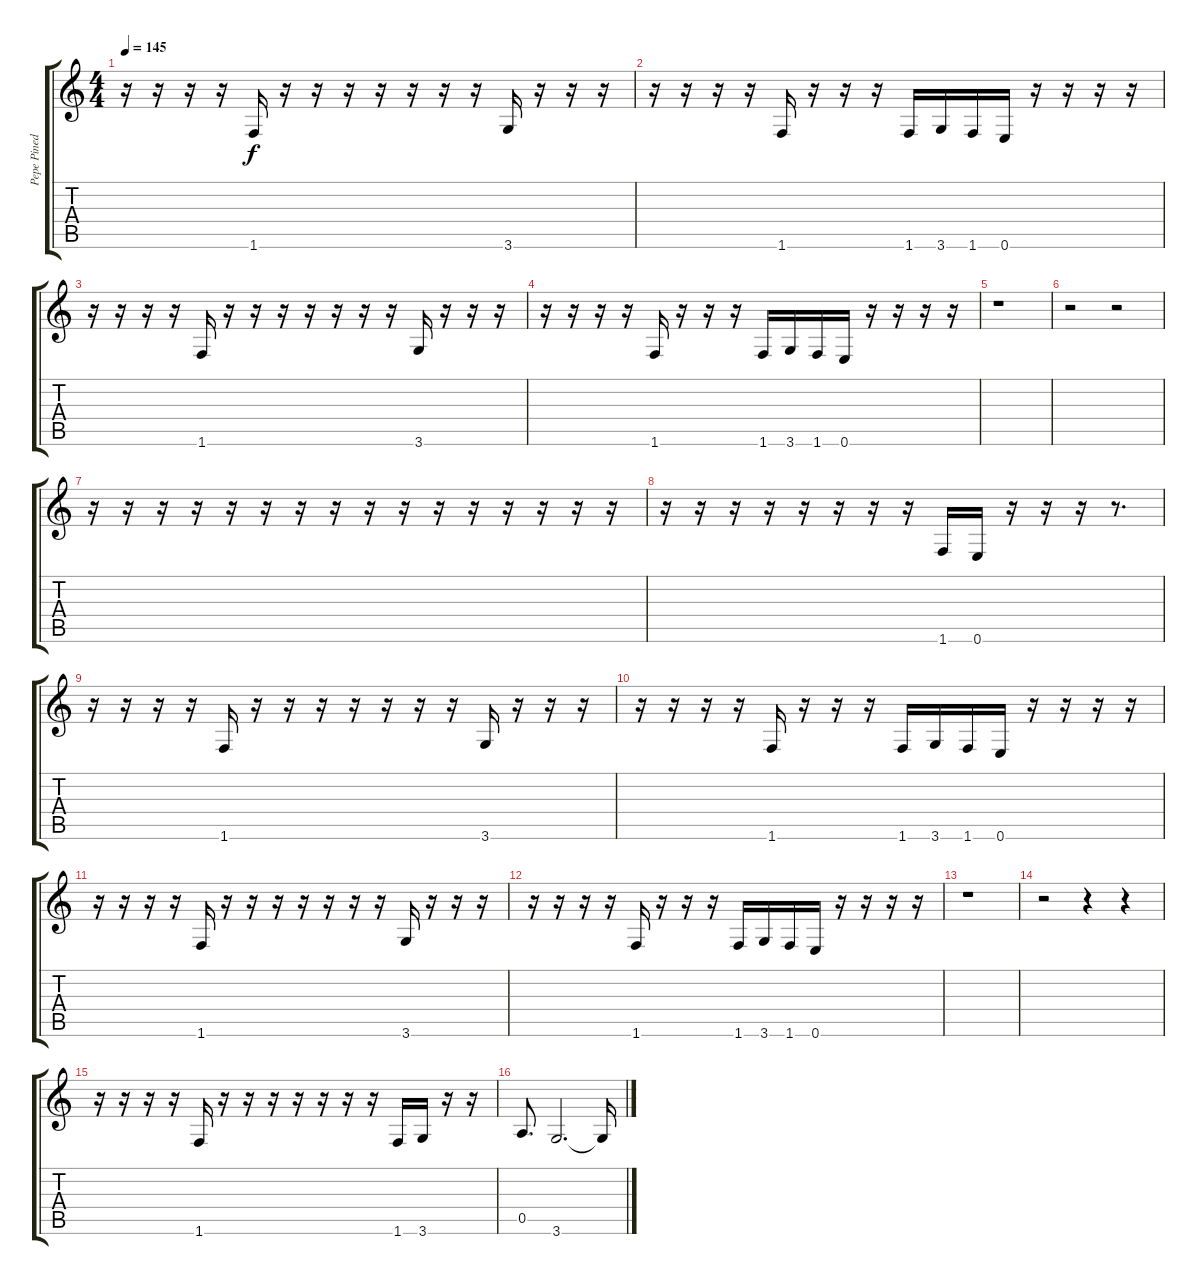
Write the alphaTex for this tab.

\track ("Pepe Pineda" "Pepe Pined") {instrument electricbasspick}
\staff {score tabs}
\tuning (E4 B3 G3 D3 A2 E2) {hide}
\ts (4 4)
\tempo 145
\clef g2
\ks c
r.16{dy f} r.16 r.16 r.16 1.6.16 r.16 r.16 r.16 r.16 r.16 r.16 r.16 3.6.16 r.16 r.16 r.16 |
r.16 r.16 r.16 r.16 1.6.16 r.16 r.16 r.16 1.6.16 3.6.16 1.6.16 0.6.16 r.16 r.16 r.16 r.16 |
r.16 r.16 r.16 r.16 1.6.16 r.16 r.16 r.16 r.16 r.16 r.16 r.16 3.6.16 r.16 r.16 r.16 |
r.16 r.16 r.16 r.16 1.6.16 r.16 r.16 r.16 1.6.16 3.6.16 1.6.16 0.6.16 r.16 r.16 r.16 r.16 |
r.1 |
r.2 r.2 |
r.16 r.16 r.16 r.16 r.16 r.16 r.16 r.16 r.16 r.16 r.16 r.16 r.16 r.16 r.16 r.16 |
r.16 r.16 r.16 r.16 r.16 r.16 r.16 r.16 1.6.16 0.6.16 r.16 r.16 r.16 r.8{d} |
r.16 r.16 r.16 r.16 1.6.16 r.16 r.16 r.16 r.16 r.16 r.16 r.16 3.6.16 r.16 r.16 r.16 |
r.16 r.16 r.16 r.16 1.6.16 r.16 r.16 r.16 1.6.16 3.6.16 1.6.16 0.6.16 r.16 r.16 r.16 r.16 |
r.16 r.16 r.16 r.16 1.6.16 r.16 r.16 r.16 r.16 r.16 r.16 r.16 3.6.16 r.16 r.16 r.16 |
r.16 r.16 r.16 r.16 1.6.16 r.16 r.16 r.16 1.6.16 3.6.16 1.6.16 0.6.16 r.16 r.16 r.16 r.16 |
r.1 |
r.2 r.4 r.4 |
r.16 r.16 r.16 r.16 1.6.16 r.16 r.16 r.16 r.16 r.16 r.16 r.16 1.6.16 3.6.16 r.16 r.16 |
0.5.8{d} 3.6.2{d} 3.6{t}.16
